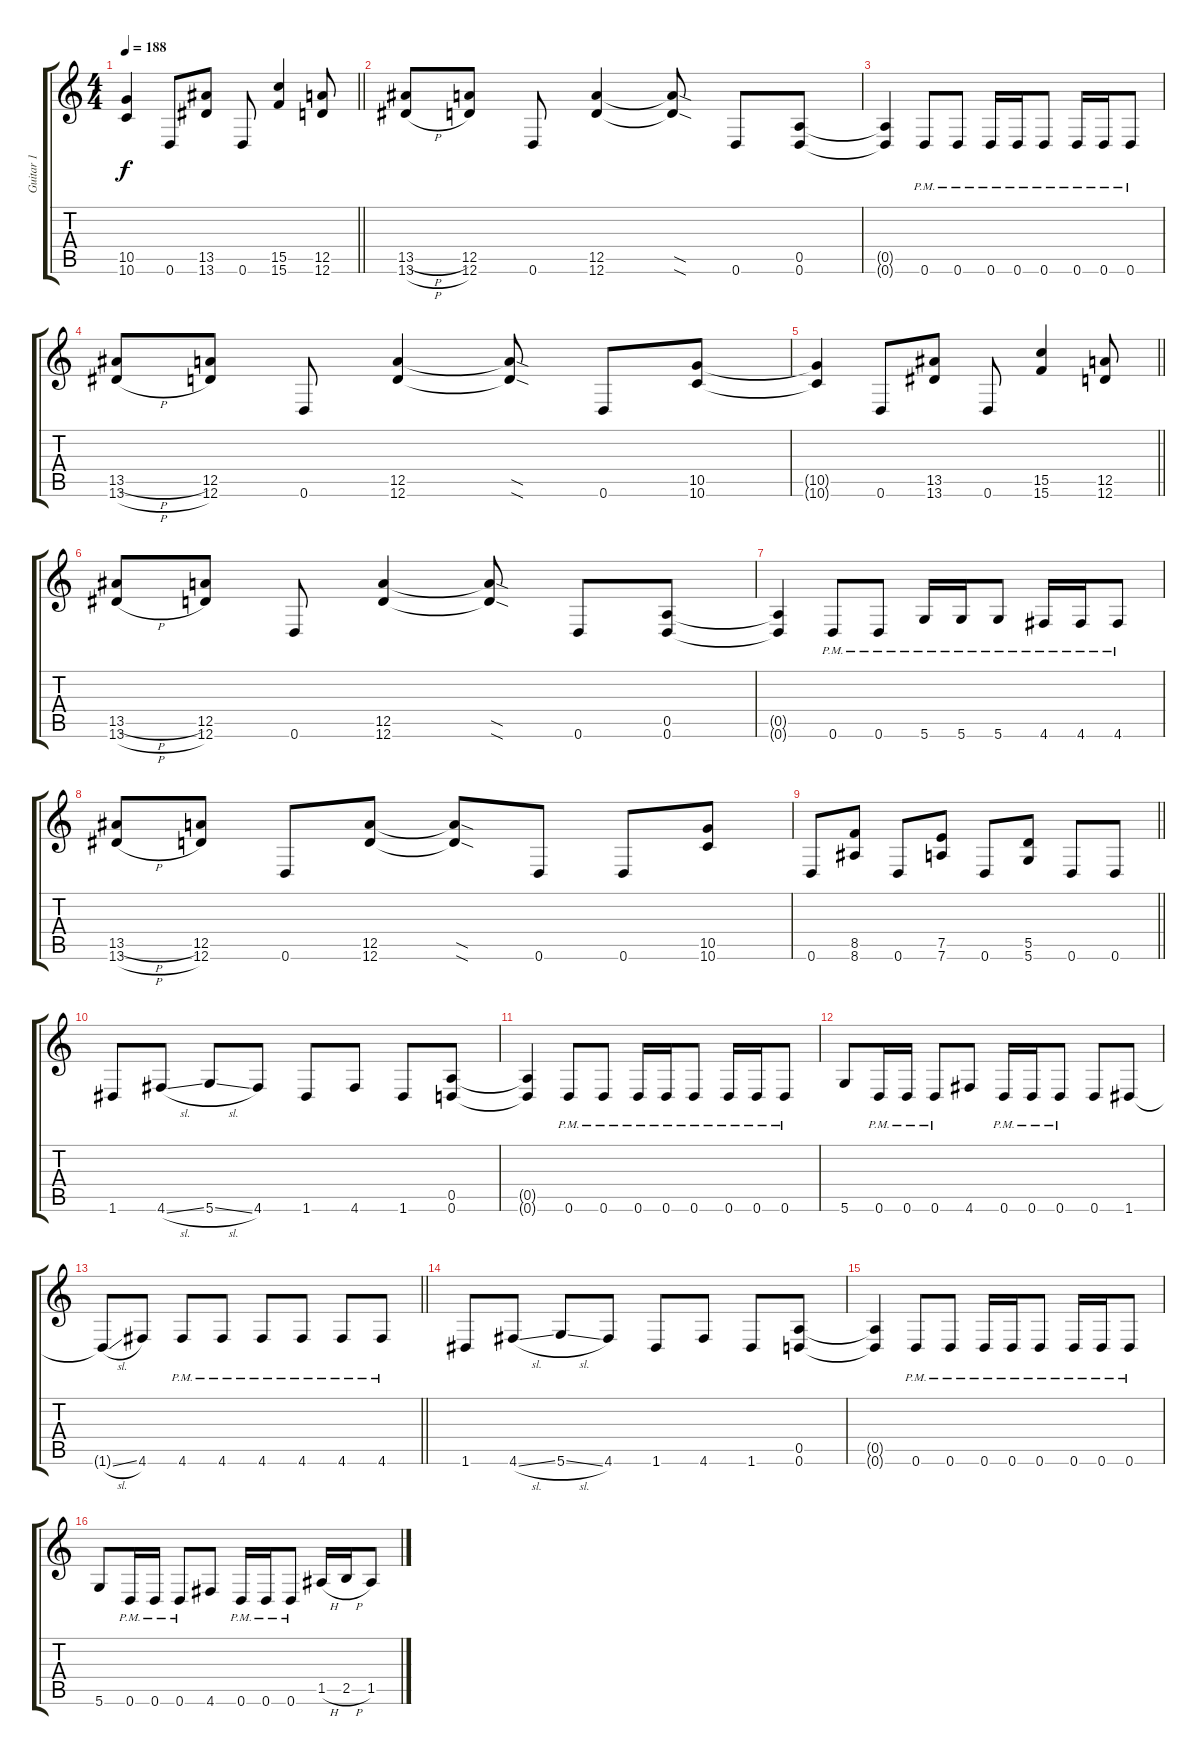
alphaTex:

\track ("Guitar 1" "Guitar 1") {instrument distortionguitar}
\staff {score tabs}
\tuning (E4 B3 G3 D3 A2 D2) {hide}
\ts (4 4)
\tempo 188
\clef g2
\barLineRight lightlight
\ks c
(10.5{t} 10.6{t}).4{dy f} 0.6.8 (13.5 13.6).8 0.6.8 (15.5 15.6).4 (12.5 12.6).8 |
(13.5{h} 13.6{h}).8 (12.5 12.6).8 0.6.8 (12.5 12.6).4 (12.5{sod t} 12.6{sod t}).8 0.6.8 (0.5 0.6).8 |
(0.5{t} 0.6{t}).4 0.6{pm}.8 0.6{pm}.8 0.6{pm}.16 0.6{pm}.16 0.6{pm}.8 0.6{pm}.16 0.6{pm}.16 0.6{pm}.8 |
(13.5{h} 13.6{h}).8 (12.5 12.6).8 0.6.8 (12.5 12.6).4 (12.5{sod t} 12.6{sod t}).8 0.6.8 (10.5 10.6).8 |
\barLineRight lightlight
(10.5{t} 10.6{t}).4 0.6.8 (13.5 13.6).8 0.6.8 (15.5 15.6).4 (12.5 12.6).8 |
(13.5{h} 13.6{h}).8 (12.5 12.6).8 0.6.8 (12.5 12.6).4 (12.5{sod t} 12.6{sod t}).8 0.6.8 (0.5 0.6).8 |
(0.5{t} 0.6{t}).4 0.6{pm}.8 0.6{pm}.8 5.6{pm}.16 5.6{pm}.16 5.6{pm}.8 4.6{pm}.16 4.6{pm}.16 4.6{pm}.8 |
(13.5{h} 13.6{h}).8 (12.5 12.6).8 0.6.8 (12.5 12.6).8 (12.5{sod t} 12.6{sod t}).8 0.6.8 0.6.8 (10.5 10.6).8 |
\barLineRight lightlight
0.6.8 (8.5 8.6).8 0.6.8 (7.5 7.6).8 0.6.8 (5.5 5.6).8 0.6.8 0.6.8 |
\section ("" "")
1.6.8 4.6{sl}.8 5.6{sl}.8 4.6.8 1.6.8 4.6.8 1.6.8 (0.5 0.6).8 |
(0.5{t} 0.6{t}).4 0.6{pm}.8 0.6{pm}.8 0.6{pm}.16 0.6{pm}.16 0.6{pm}.8 0.6{pm}.16 0.6{pm}.16 0.6{pm}.8 |
5.6.8 0.6{pm}.16 0.6{pm}.16 0.6{pm}.8 4.6.8 0.6{pm}.16 0.6{pm}.16 0.6{pm}.8 0.6.8 1.6.8 |
\barLineRight lightlight
1.6{sl t}.8 4.6.8 4.6{pm}.8 4.6{pm}.8 4.6{pm}.8 4.6{pm}.8 4.6{pm}.8 4.6{pm}.8 |
1.6.8 4.6{sl}.8 5.6{sl}.8 4.6.8 1.6.8 4.6.8 1.6.8 (0.5 0.6).8 |
(0.5{t} 0.6{t}).4 0.6{pm}.8 0.6{pm}.8 0.6{pm}.16 0.6{pm}.16 0.6{pm}.8 0.6{pm}.16 0.6{pm}.16 0.6{pm}.8 |
5.6.8 0.6{pm}.16 0.6{pm}.16 0.6{pm}.8 4.6.8 0.6{pm}.16 0.6{pm}.16 0.6{pm}.8 1.5{h}.16 2.5{h}.16 1.5.8
